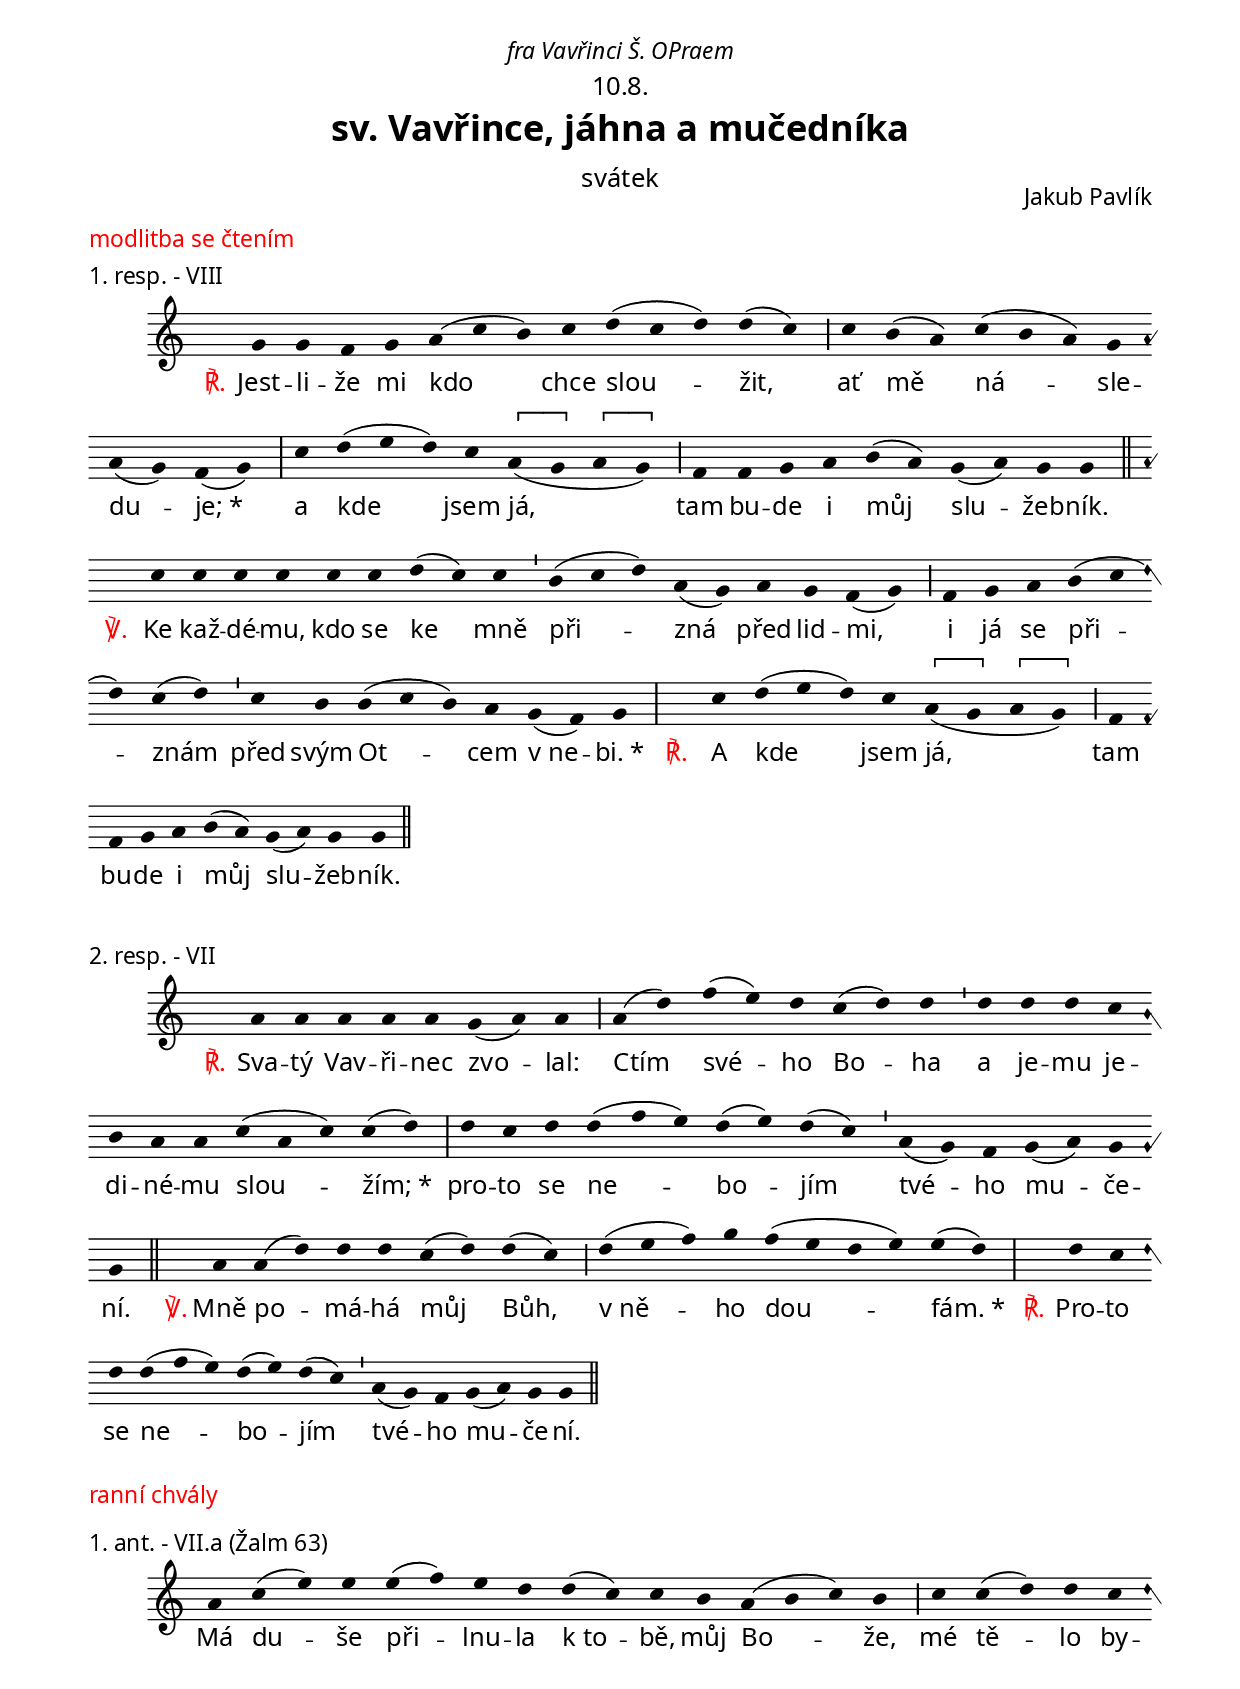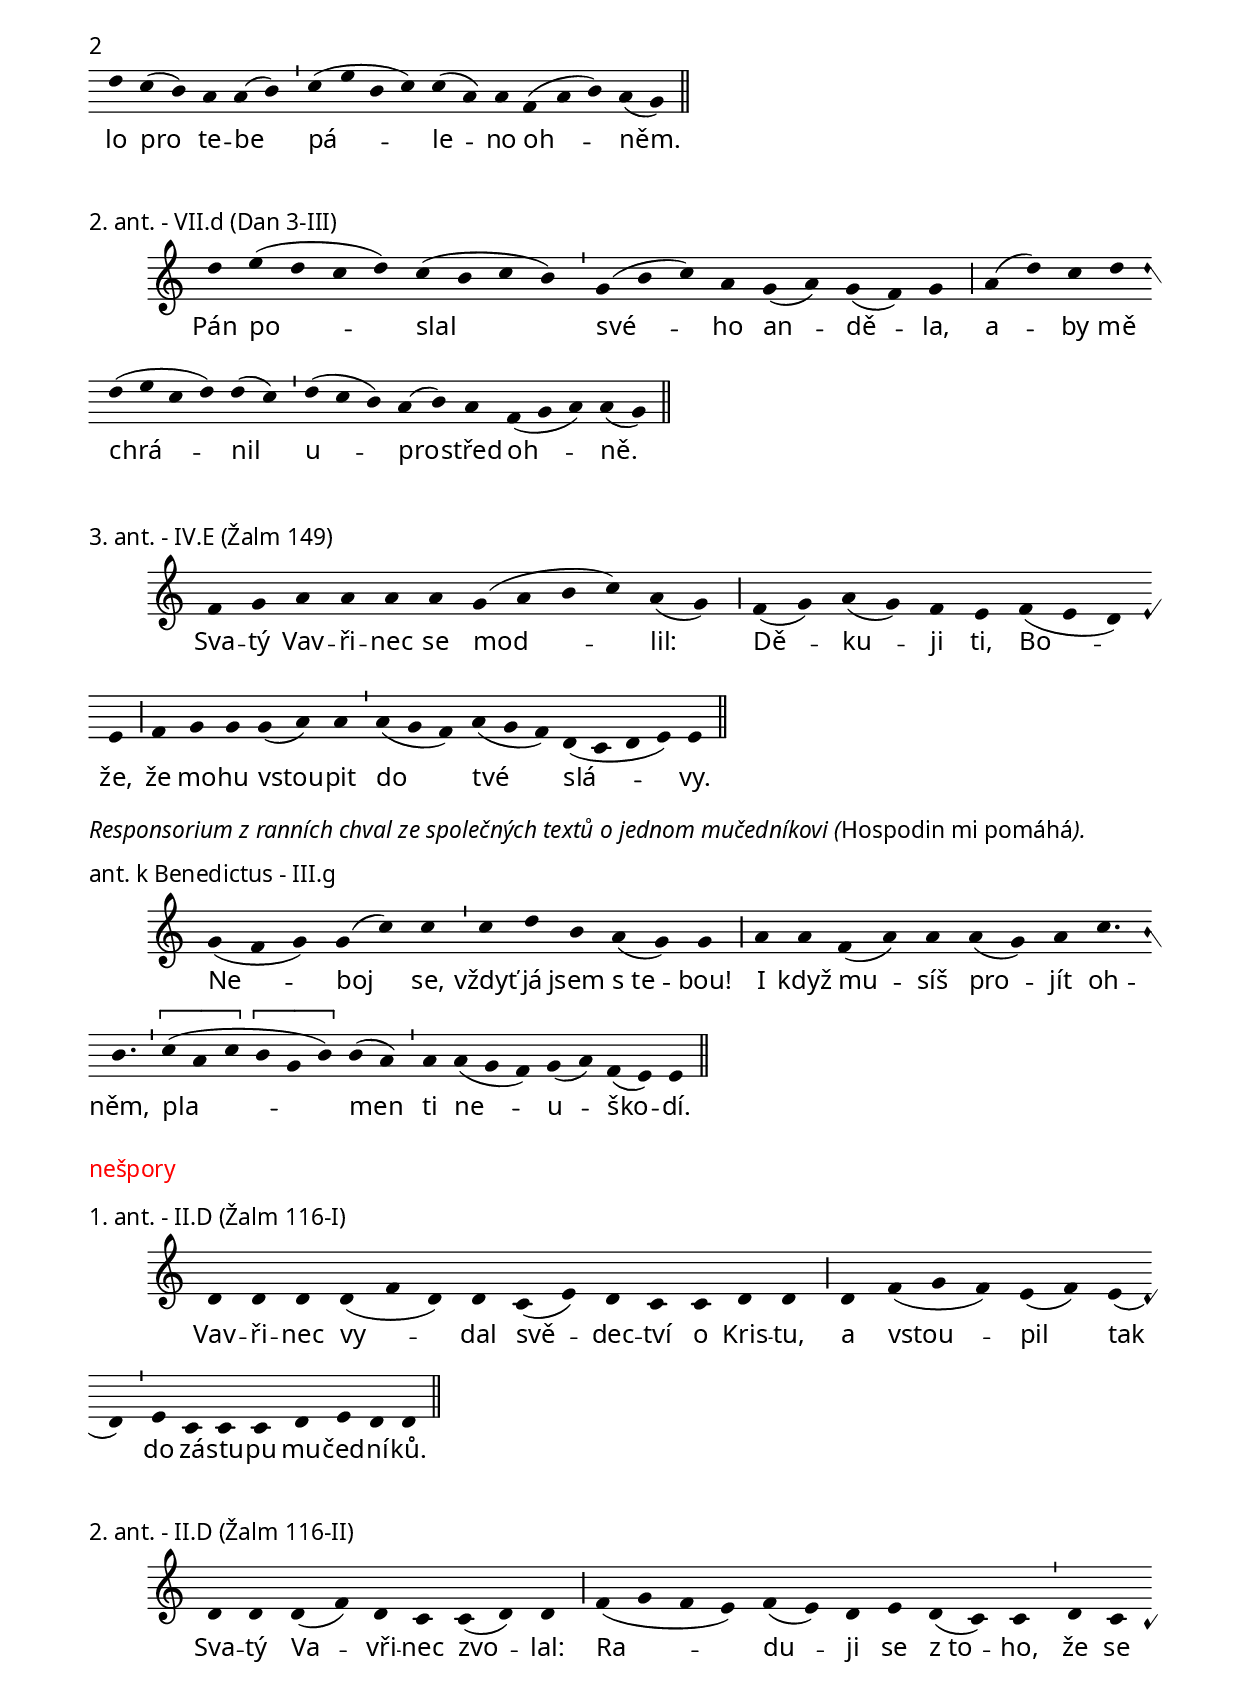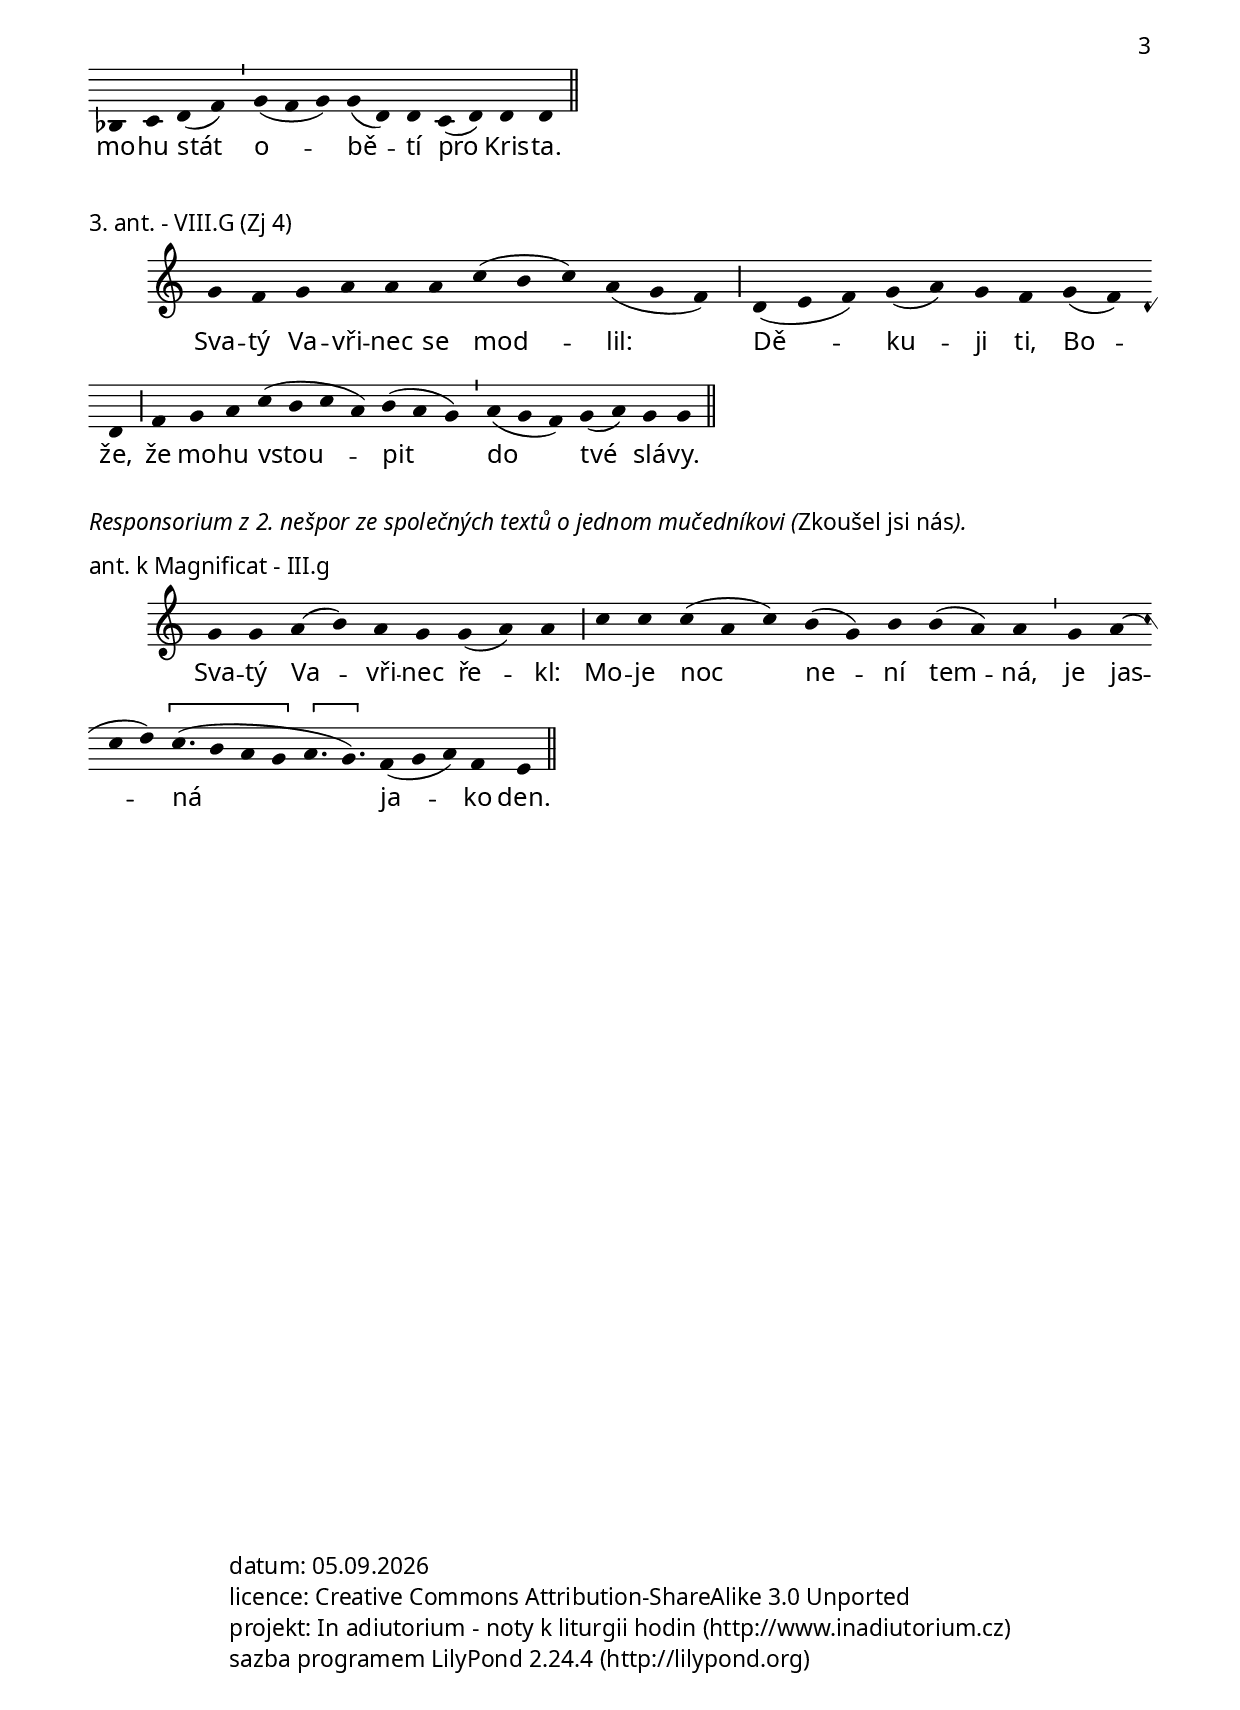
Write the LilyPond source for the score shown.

\version "2.15.40"

\include "../spolecne.ly"
\include "../dilyresponsorii.ly"

\header {
  title = \markup\titleSvatek
            "sv. Vavřince, jáhna a mučedníka"
            svátek
            10.8.
  composer = "Jakub Pavlík"
  dedication = \markup\italic "fra Vavřinci Š. OPraem"
}

\markup {\nadpisHodinka {"modlitba se čtením"}}

\score {
  \relative c'' {
    \choralniRezim
    
    % R
    \neviditelna a
    g4 g f g a( c b) c d( c d) d( c) \barMaior
    c b( a) c( b a) g a( g) f( g) \barMax
    
    c d( e d) c \[ a( g \] \[ a g) \] \barMaior
    f f g a b( a) g( a) g g \barFinalis
    % V
    \neviditelna a
    c c c c c c d( c) c \barMin b( c d) a( g) a g f( g) \barMaior
    f g a b( c d) c( d) \barMin c b b( c b) a g( f) g \barMax
    
    % R
    \neviditelna a
    c d( e d) c \[ a( g \] \[ a g) \] \barMaior
    f f g a b( a) g( a) g g \barFinalis
  }
  \addlyrics {
    \Response Jest -- li -- že mi kdo chce slou -- žit,
    ať mě ná -- sle -- du -- je;_*
    
    a kde jsem já, 
    tam bu -- de i můj slu -- žeb -- ník.
    \Verse Ke kaž -- dé -- mu, kdo se ke mně při -- zná před lid -- mi,
    i já se při -- znám před svým Ot -- cem v_ne -- bi._*
    
    \Response A kde jsem já, tam bu -- de i můj slu -- žeb -- ník.
  }
  \header {
    quid = "1. resp."
    modus = "VIII"
    id = ""
    piece = \markup {\sestavTitulekResp}
  }
}

\score {
  \relative c'' {
    \choralniRezim
    
    % R
    \neviditelna a
    a4 a a a a g( a) a \barMaior
    a( d) f( e) d c( d) d \barMin
    d d d c b a a c( a c) c( d) \barMax
    
    d c d d( f e) d( e) d( c) \barMin a( g) f g( a) g g \barFinalis
    
    % V
    \neviditelna a
    a4 a( d) d d c( d) d( c) \barMaior d( e f) g f( e d e) e( d) \barMax
    
    % R
    \neviditelna a
    d c d d( f e) d( e) d( c) \barMin a( g) f g( a) g g \barFinalis
  }
  \addlyrics {
    \Response Sva -- tý Vav -- ři -- nec zvo -- lal:
    Ctím své -- ho Bo -- ha
    a je -- mu je -- di -- né -- mu slou -- žím;_*
    pro -- to se ne -- bo -- jím tvé -- ho mu -- če -- ní.
    \Verse Mně po -- má -- há můj Bůh, v_ně -- ho dou -- fám._*
    \Response Pro -- to se ne -- bo -- jím tvé -- ho mu -- če -- ní.
  }
  \header {
    quid = "2. resp."
    modus = "VII"
    id = ""
    piece = \markup {\sestavTitulekResp}
  }
}

\markup {\nadpisHodinka {"ranní chvály"}}

\score {
  \relative c'' {
    \choralniRezim
    a4 c( e) e e( f) e d d( c) c b a( b c) b \barMaior
    c c( d) d c d c( b) a a( b) \barMin c( e b c) c( a) a f( a b) a( g) \barFinalis 
  }
  \addlyrics {
    Má du -- še při -- lnu -- la k_to -- bě, můj Bo -- že,
    mé tě -- lo by -- lo pro te -- be pá -- le -- no oh -- něm.
  }
  \header {
    quid = "1. ant."
    modus = "VII"
    differentia = "a" 
    psalmus = "Žalm 63"
    id = ""
    piece = \markup {\sestavTitulek}
  }
}

\score {
  \relative c'' {
    \choralniRezim
    d4 e( d c d) c( b c b) \barMin g( b c) a g( a) g( f) g \barMaior
    a( d) c d d( e c d) d( c) \barMin d( c b) a( b) a f( g a) a( g) \barFinalis
  }
  \addlyrics {
    Pán po -- slal své -- ho an -- dě -- la,
    a -- by mě chrá -- nil u -- pro -- střed oh -- ně.
  }
  \header {
    quid = "2. ant."
    modus = "VII"
    differentia = "d" 
    psalmus = "Dan 3-III"
    id = ""
    piece = \markup {\sestavTitulek}
  }
}

\score {
  \relative c' {
    \choralniRezim
    f4 g a a a a g( a b c) a( g) \barMaior
    f( g) a( g) f e f( e d) e \barMaior
    f g g g( a) a \barMin a( g f) a( g f) d( c d e) e \barFinalis
  }
  \addlyrics {
    Sva -- tý Vav -- ři -- nec se mod -- lil:
    Dě -- ku -- ji ti, Bo -- že,
    že mo -- hu vstou -- pit do tvé slá -- vy.
  }
  \header {
    quid = "3. ant."
    modus = "IV"
    differentia = "E" 
    psalmus = "Žalm 149"
    id = ""
    piece = \markup {\sestavTitulek}
  }
}

\markup\italic{Responsorium z ranních chval ze společných textů
o jednom mučedníkovi \concat{(\upright{"Hospodin mi pomáhá"}).}}

\score {
  \relative c'' {
    \choralniRezim
    g4( f g) g( c) c \barMin c d b a( g) g \barMaior
    a a f( a) a a( g) a c4. b \barMin
    \[ c4( a c \] \[ b g b) \] b( a) \barMin a a( g f) g( a) f( e) e \barFinalis
  }
  \addlyrics {
    Ne -- boj se, vždyť já jsem s_te -- bou!
    I když mu -- síš pro -- jít oh -- něm,
    pla -- men ti ne -- u -- ško -- dí.
  }
  \header {
    quid = "ant. k Benedictus"
    modus = "III"
    differentia = "g" 
    psalmus = ""
    id = ""
    piece = \markup {\sestavTitulekBezZalmu}
  }
}

\markup {\nadpisHodinka {"nešpory"}}

\score {
  \relative c' {
    \choralniRezim
    d4 d d d( f d) d c( e) d c c d d \barMaior
    d f( g f) e( f) e( d) \barMin e c c c d e d d \barFinalis
  }
  \addlyrics {
    Vav -- ři -- nec vy -- dal svě -- dec -- tví o Kris -- tu,
    a vstou -- pil tak do zá -- stu -- pu mu -- čed -- ní -- ků.
  }
  \header {
    quid = "1. ant."
    modus = "II"
    differentia = "D" 
    psalmus = "Žalm 116-I"
    id = ""
    piece = \markup {\sestavTitulek}
  }
}

\score {
  \relative c' {
    \choralniRezim
    d4 d d( f) d c c( d) d \barMaior
    f( g f e) f( e) d e d( c) c \barMin
    d c bes c d( f) \barMin g( f g) g( d) d c( d) d d \barFinalis
  }
  \addlyrics {
    Sva -- tý Va -- vři -- nec zvo -- lal:
    Ra -- du -- ji se z_to -- ho,
    že se mo -- hu stát o -- bě -- tí pro Kris -- ta.
  }
  \header {
    quid = "2. ant."
    modus = "II"
    differentia = "D" 
    psalmus = "Žalm 116-II"
    id = ""
    piece = \markup {\sestavTitulek}
  }
}

\score {
  \relative c'' {
    \choralniRezim
    g4 f g a a a c( b c) a( g f) \barMaior
    d( e f) g( a) g f g( f) d \barMaior
    f g a c( b c a) b( a g) \barMin a( g f) g( a) g g \barFinalis
  }
  \addlyrics {
    Sva -- tý Va -- vři -- nec se mod -- lil:
    Dě -- ku -- ji ti, Bo -- že,
    že mo -- hu vstou -- pit do tvé slá -- vy.
  }
  \header {
    quid = "3. ant."
    modus = "VIII"
    differentia = "G" 
    psalmus = "Zj 4"
    id = ""
    piece = \markup {\sestavTitulek}
  }
}

\markup\italic{Responsorium z 2. nešpor ze společných textů
o jednom mučedníkovi \concat{(\upright{"Zkoušel jsi nás"}).}}

\score {
  \relative c'' {
    \choralniRezim
    g4 g a( b) a g g( a) a \barMaior
    c4 c c( a c) b( g) b b( a) a \barMin
    g a( c d) \[ c4.( b4 a g \] \[ a4. g) \] f4( g a) f e \barFinalis
  }
  \addlyrics {
    Sva -- tý Va -- vři -- nec ře -- kl:
    Mo -- je noc ne -- ní tem -- ná,
    % a -- le % -- to mi tu nesedi
    je jas -- ná ja -- ko den.
  }
  \header {
    quid = "ant. k Magnificat"
    modus = "III"
    differentia = "g" 
    psalmus = ""
    id = ""
    piece = \markup {\sestavTitulekBezZalmu}
  }
}